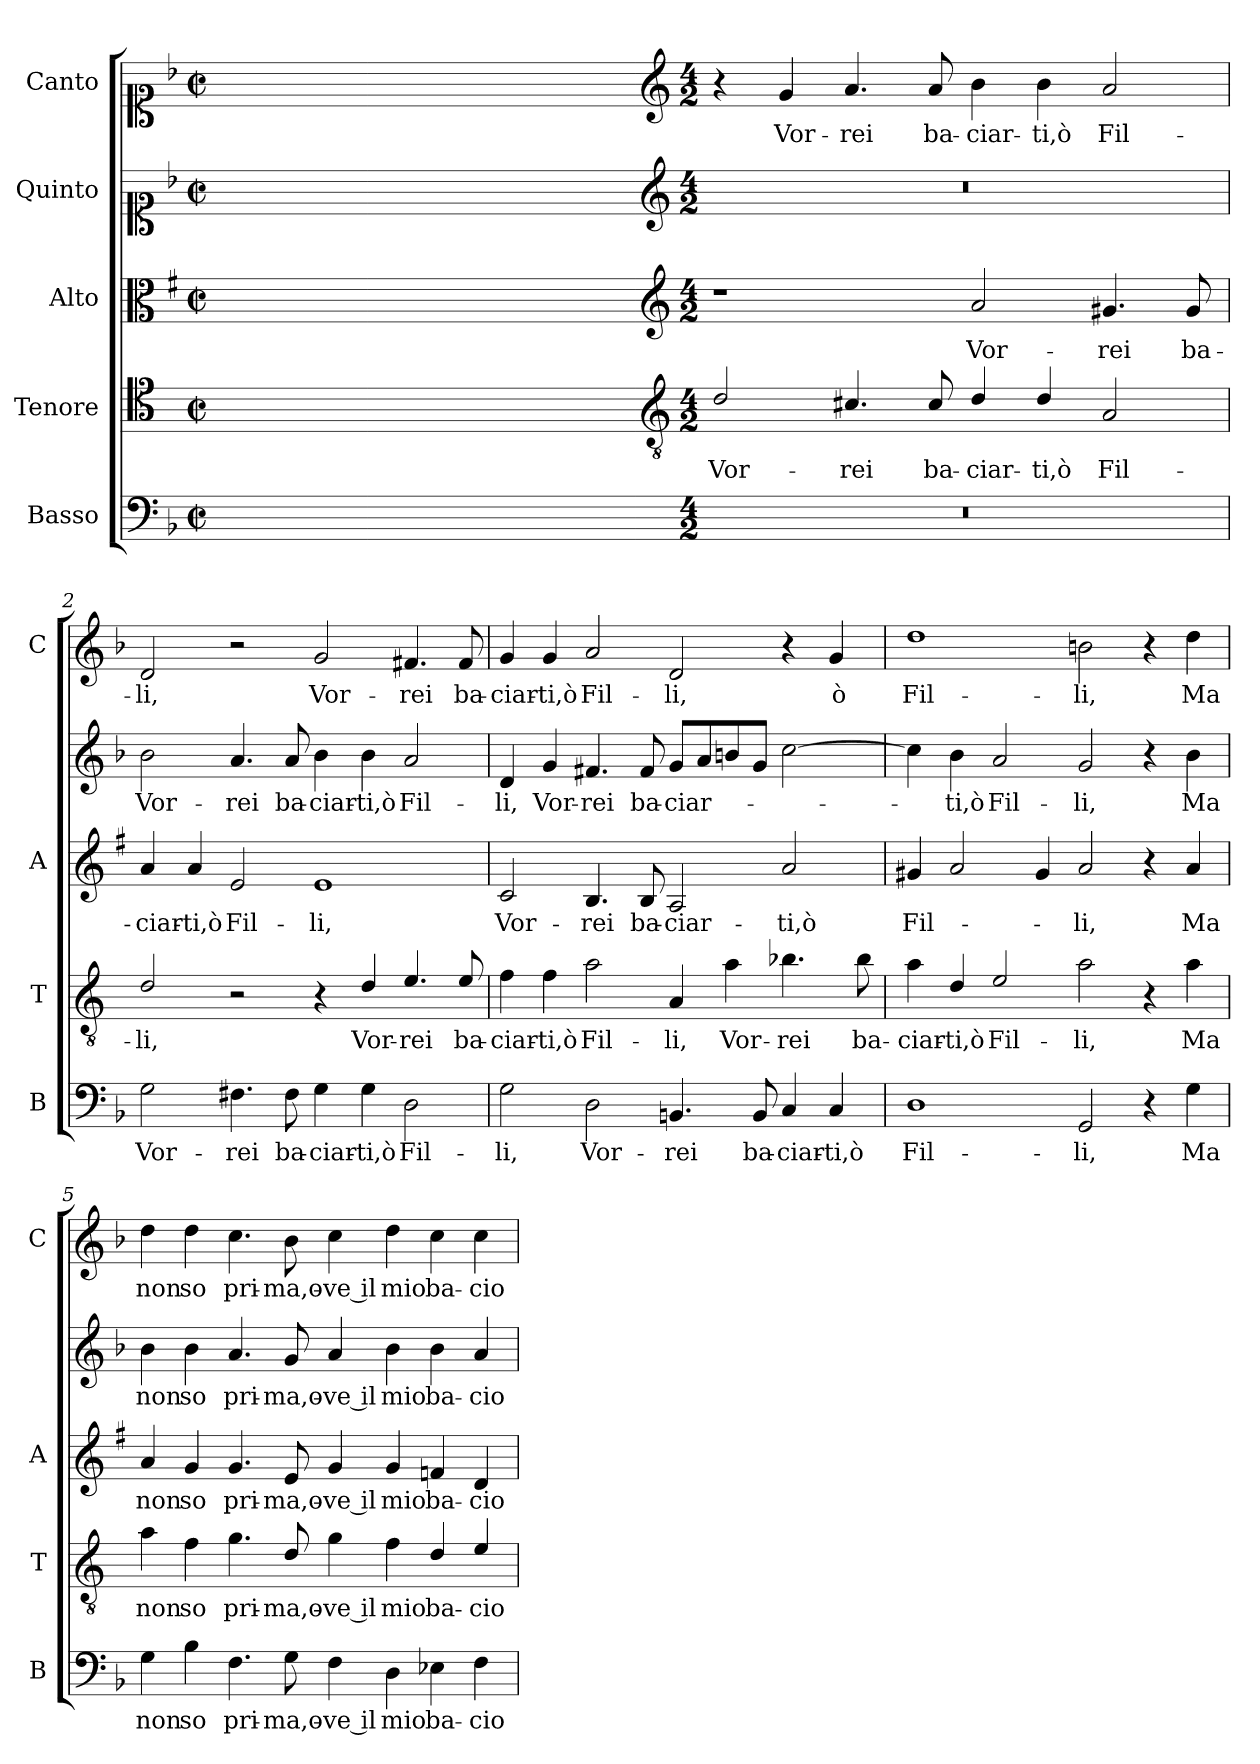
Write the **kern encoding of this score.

**kern	**text	**kern	**text	**kern	**text	**kern	**text	**kern	**text
*part5	*part5	*part4	*part4	*part3	*part3	*part2	*part2	*part1	*part1
*staff5	*staff5	*staff4	*staff4	*staff3	*staff3	*staff2	*staff2	*staff1	*staff1
*I"Basso	*	*I"Tenore	*	*I"Alto	*	*I"Quinto	*	*I"Canto	*
*I'B	*	*I'T	*	*I'A	*	*	*	*I'C	*
*clefF4	*	*clefC4	*	*clefC3	*	*clefC1	*	*clefC1	*
*	*	*ITrd4c7	*	*ITrd1c2	*	*	*	*	*
*k[b-]	*	*k[b-]	*	*k[b-]	*	*k[b-]	*	*k[b-]	*
*F:	*	*F:	*	*F:	*	*F:	*	*F:	*
*M2/2	*	*M2/2	*	*M2/2	*	*M2/2	*	*M2/2	*
*met(c|)	*	*met(c|)	*	*met(c|)	*	*met(c|)	*	*met(c|)	*
=	=	=	=	=	=	=	=	=	=
1ryy	.	1ryy	.	1ryy	.	1ryy	.	1ryy	.
=1X-	=1X-	=1X-	=1X-	=1X-	=1X-	=1X-	=1X-	=1X-	=1X-
4ryy	.	4ryy	.	4ryy	.	4ryy	.	4ryy	.
4ryy	.	4ryy	.	4ryy	.	4ryy	.	4ryy	.
4ryy	.	4ryy	.	4ryy	.	4ryy	.	4ryy	.
4ryy	.	4ryy	.	4ryy	.	4ryy	.	4ryy	.
=1-	=1-	=1-	=1-	=1-	=1-	=1-	=1-	=1-	=1-
*	*	*clefGv2	*	*clefG2	*	*clefG2	*	*clefG2	*
*M4/2	*	*M4/2	*	*M4/2	*	*M4/2	*	*M4/2	*
!	!	!	!LO:LY:b	!	!	!	!	!	!
0r	.	2G/	Vor-	1r	.	0r	.	4r	.
!	!	!	!	!	!	!	!	!	!LO:LY:b
.	.	.	.	.	.	.	.	4g/	Vor-
!	!	!	!LO:LY:b	!	!	!	!	!	!LO:LY:b
.	.	4.F#X/	-rei	.	.	.	.	4.a/	-rei
!	!	!	!LO:LY:b	!	!	!	!	!	!LO:LY:b
.	.	8F#/	ba-	.	.	.	.	8a/	ba-
!	!	!	!LO:LY:b	!	!LO:LY:b	!	!	!	!LO:LY:b
.	.	4G/	-ciar-	2g/	Vor-	.	.	4b-\	-ciar-
!	!	!	!LO:LY:b	!	!	!	!	!	!LO:LY:b
.	.	4G/	-ti,ò	.	.	.	.	4b-\	-ti,ò
!	!	!	!LO:LY:b	!	!LO:LY:b	!	!	!	!LO:LY:b
.	.	2D/	Fil-	4.f#X/	-rei	.	.	2a/	Fil-
!	!	!	!	!	!LO:LY:b	!	!	!	!
.	.	.	.	8f#/	ba-	.	.	.	.
=2	=2	=2	=2	=2	=2	=2	=2	=2	=2
!	!LO:LY:b	!	!LO:LY:b	!	!LO:LY:b	!	!LO:LY:b	!	!LO:LY:b
2G\	Vor-	2G/	-li,	4g/	-ciar-	2b-\	Vor-	2d/	-li,
!	!	!	!	!	!LO:LY:b	!	!	!	!
.	.	.	.	4g/	-ti,ò	.	.	.	.
!	!LO:LY:b	!	!	!	!LO:LY:b	!	!LO:LY:b	!	!
4.F#X\	-rei	2r	.	2d/	Fil-	4.a/	-rei	2r	.
!	!LO:LY:b	!	!	!	!	!	!LO:LY:b	!	!
8F#\	ba-	.	.	.	.	8a/	ba-	.	.
!	!LO:LY:b	!	!	!	!LO:LY:b	!	!LO:LY:b	!	!LO:LY:b
4G\	-ciar-	4r	.	1d	-li,	4b-\	-ciar-	2g/	Vor-
!	!LO:LY:b	!	!LO:LY:b	!	!	!	!LO:LY:b	!	!
4G\	-ti,ò	4G/	Vor-	.	.	4b-\	-ti,ò	.	.
!	!LO:LY:b	!	!LO:LY:b	!	!	!	!LO:LY:b	!	!LO:LY:b
2D\	Fil-	4.A/	-rei	.	.	2a/	Fil-	4.f#X/	-rei
!	!	!	!LO:LY:b	!	!	!	!	!	!LO:LY:b
.	.	8A/	ba-	.	.	.	.	8f#/	ba-
!!LO:LB:g=z
=3	=3	=3	=3	=3	=3	=3	=3	=3	=3
!	!LO:LY:b	!	!LO:LY:b	!	!LO:LY:b	!	!LO:LY:b	!	!LO:LY:b
2G\	-li,	4B-\	-ciar-	2B-/	Vor-	4d/	-li,	4g/	-ciar-
!	!	!	!LO:LY:b	!	!	!	!LO:LY:b	!	!LO:LY:b
.	.	4B-\	-ti,ò	.	.	4g/	Vor-	4g/	-ti,ò
!	!LO:LY:b	!	!LO:LY:b	!	!LO:LY:b	!	!LO:LY:b	!	!LO:LY:b
2D\	Vor-	2d\	Fil-	4.A/	-rei	4.f#X/	-rei	2a/	Fil-
!	!	!	!	!	!LO:LY:b	!	!LO:LY:b	!	!
.	.	.	.	8A/	ba-	8f#/	ba-	.	.
!	!LO:LY:b	!	!LO:LY:b	!	!LO:LY:b	!	!LO:LY:b	!	!LO:LY:b
4.BBn/	-rei	4D/	-li,	2G/	-ciar-	8g/L	-ciar-	2d/	-li,
.	.	.	.	.	.	8a/	.	.	.
!	!	!	!LO:LY:b	!	!	!	!	!	!
.	.	4d\	Vor-	.	.	8bn/	.	.	.
!	!LO:LY:b	!	!	!	!	!	!	!	!
8BB/	ba-	.	.	.	.	8g/J	.	.	.
!	!LO:LY:b	!	!LO:LY:b	!	!LO:LY:b	!	!	!	!
4C/	-ciar-	4.e-X\	-rei	2g/	-ti,ò	[2cc\	.	4r	.
!	!LO:LY:b	!	!	!	!	!	!	!	!LO:LY:b
4C/	-ti,ò	.	.	.	.	.	.	4g/	ò
!	!	!	!LO:LY:b	!	!	!	!	!	!
.	.	8e-\	ba-	.	.	.	.	.	.
=4	=4	=4	=4	=4	=4	=4	=4	=4	=4
!	!LO:LY:b	!	!LO:LY:b	!	!LO:LY:b	!	!	!	!LO:LY:b
1D	Fil-	4d\	-ciar-	4f#X/	Fil-	4cc\]	.	1dd	Fil-
!	!	!	!LO:LY:b	!	!	!	!LO:LY:b	!	!
.	.	4G/	-ti,ò	2g/	.	4b-\	-ti,ò	.	.
!	!	!	!LO:LY:b	!	!	!	!LO:LY:b	!	!
.	.	2A/	Fil-	.	.	2a/	Fil-	.	.
.	.	.	.	4f#/	.	.	.	.	.
!	!LO:LY:b	!	!LO:LY:b	!	!LO:LY:b	!	!LO:LY:b	!	!LO:LY:b
2GG/	-li,	2d\	-li,	2g/	-li,	2g/	-li,	2bn\	-li,
4r	.	4r	.	4r	.	4r	.	4r	.
!	!LO:LY:b	!	!LO:LY:b	!	!LO:LY:b	!	!LO:LY:b	!	!LO:LY:b
4G\	Ma	4d\	Ma	4g/	Ma	4b-\	Ma	4dd\	Ma
=5	=5	=5	=5	=5	=5	=5	=5	=5	=5
!	!LO:LY:b	!	!LO:LY:b	!	!LO:LY:b	!	!LO:LY:b	!	!LO:LY:b
4G\	non	4d\	non	4g/	non	4b-\	non	4dd\	non
!	!LO:LY:b	!	!LO:LY:b	!	!LO:LY:b	!	!LO:LY:b	!	!LO:LY:b
4B-\	so	4B-\	so	4f/	so	4b-\	so	4dd\	so
!	!LO:LY:b	!	!LO:LY:b	!	!LO:LY:b	!	!LO:LY:b	!	!LO:LY:b
4.F\	pri-	4.c\	pri-	4.f/	pri-	4.a/	pri-	4.cc\	pri-
!	!LO:LY:b	!	!LO:LY:b	!	!LO:LY:b	!	!LO:LY:b	!	!LO:LY:b
8G\	-ma,o-	8G/	-ma,o-	8d/	-ma,o-	8g/	-ma,o-	8b-\	-ma,o-
!	!LO:LY:b	!	!LO:LY:b	!	!LO:LY:b	!	!LO:LY:b	!	!LO:LY:b
4F\	-ve il	4c\	-ve il	4f/	-ve il	4a/	-ve il	4cc\	-ve il
!	!LO:LY:b	!	!LO:LY:b	!	!LO:LY:b	!	!LO:LY:b	!	!LO:LY:b
4D\	mio	4B-\	mio	4f/	mio	4b-\	mio	4dd\	mio
!	!LO:LY:b	!	!LO:LY:b	!	!LO:LY:b	!	!LO:LY:b	!	!LO:LY:b
4E-X\	ba-	4G/	ba-	4e-X/	ba-	4b-\	ba-	4cc\	ba-
!	!LO:LY:b	!	!LO:LY:b	!	!LO:LY:b	!	!LO:LY:b	!	!LO:LY:b
4F\	-cio	4A/	-cio	4c/	-cio	4a/	-cio	4cc\	-cio
=	=	=	=	=	=	=	=	=	=
*-	*-	*-	*-	*-	*-	*-	*-	*-	*-
